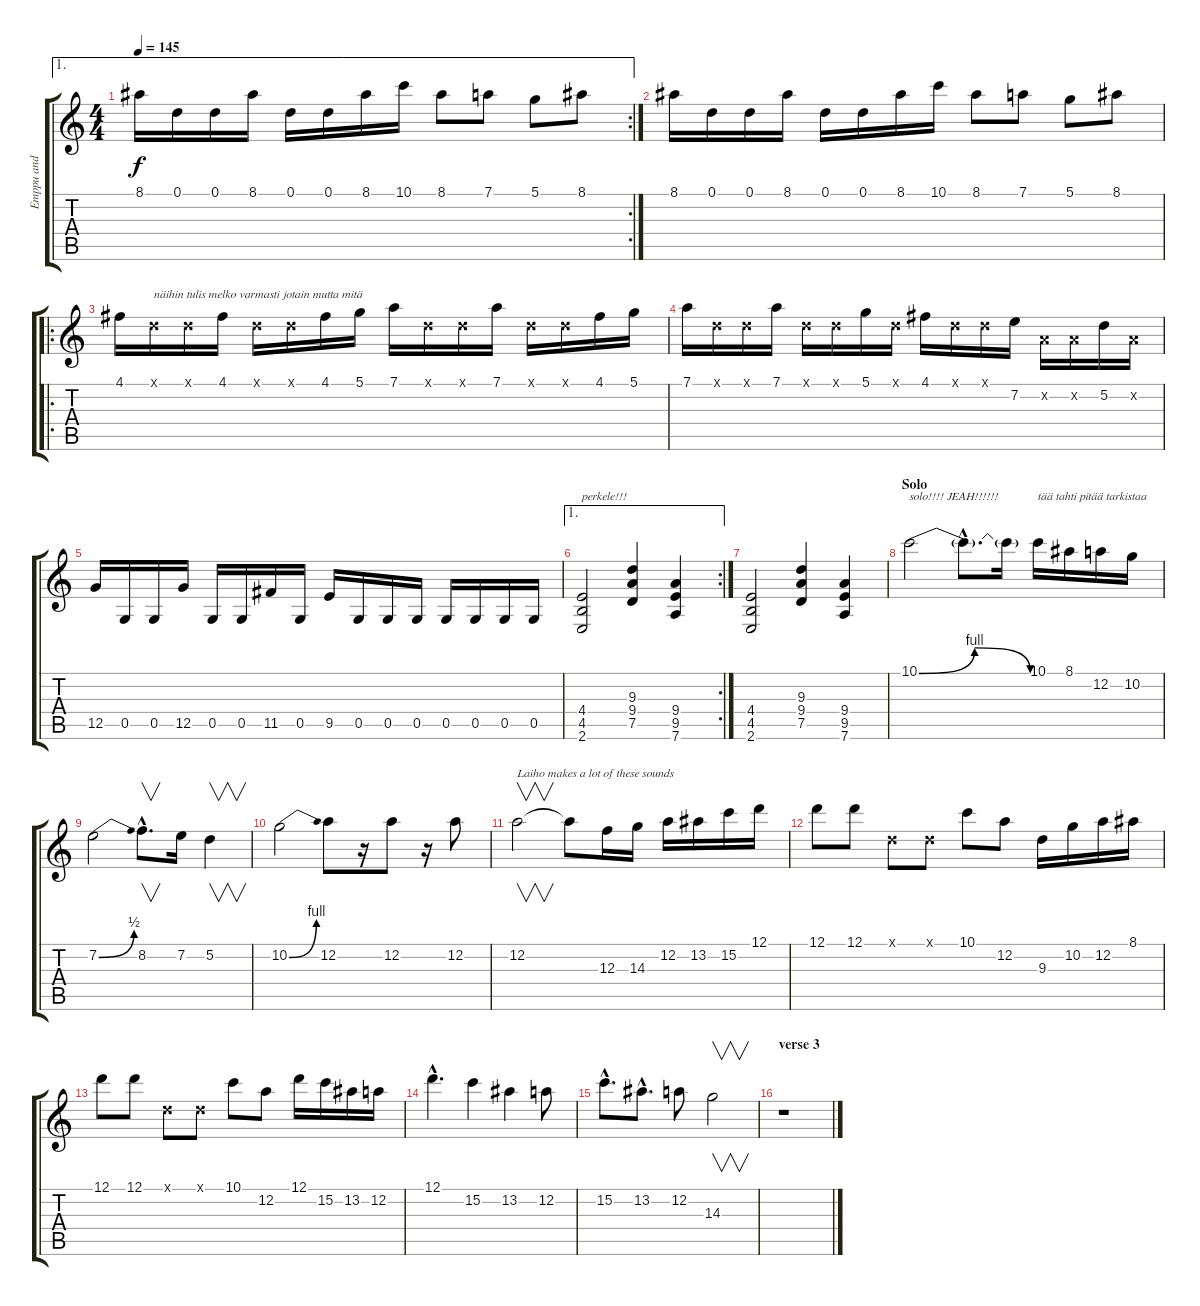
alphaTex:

\track ("Emppu and his guitar" "Emppu and ") {instrument distortionguitar}
\staff {score tabs}
\tuning (D4 A3 F3 C3 G2 D2) {hide}
\ae 1
\rc 2
\ts (4 4)
\tempo 145
\clef g2
\ks c
8.1.16{dy f} 0.1.16 0.1.16 8.1.16 0.1.16 0.1.16 8.1.16 10.1.16 8.1.8 7.1.8 5.1.8 8.1.8 |
8.1.16 0.1.16 0.1.16 8.1.16 0.1.16 0.1.16 8.1.16 10.1.16 8.1.8 7.1.8 5.1.8 8.1.8 |
\ro
4.1.16{instrument overdrivenguitar} 0.1{x}.16{txt "näihin tulis melko varmasti jotain mutta mitä"} 0.1{x}.16 4.1.16 0.1{x}.16 0.1{x}.16 4.1.16 5.1.16 7.1.16 0.1{x}.16 0.1{x}.16 7.1.16 0.1{x}.16 0.1{x}.16 4.1.16 5.1.16 |
7.1.16 0.1{x}.16 0.1{x}.16 7.1.16 0.1{x}.16 0.1{x}.16 5.1.16 0.1{x}.16 4.1.16 0.1{x}.16 0.1{x}.16 7.2.16 0.2{x}.16 0.2{x}.16 5.2.16 0.2{x}.16 |
12.5.16{volume 16 balance 8} 0.5.16 0.5.16 12.5.16 0.5.16 0.5.16 11.5.16 0.5.16 9.5.16 0.5.16 0.5.16 0.5.16 0.5.16 0.5.16 0.5.16 0.5.16 |
\ae 1
\rc 2
(4.4 4.5 2.6).2{txt "perkele!!!" volume 14} (9.3 9.4 7.5).4 (9.4 9.5 7.6).4 |
(4.4 4.5 2.6).2{volume 14} (9.3 9.4 7.5).4 (9.4 9.5 7.6).4 |
\section ("" "Solo")
10.1{be (bendrelease 0 0 15 4 40 4 60 0)}.2{txt "solo!!!! JEAH!!!!!!" volume 16 instrument guitarharmonics} 10.1{hac t}.8{d} 10.1{t}.16 10.1.16{txt "tää tahti pitää tarkistaa" instrument overdrivenguitar} 8.1.16 12.2.16 10.2.16 |
7.2{be (bend 0 0 60 2)}.2 8.2{hac}.8{v d} 7.2.16 5.2.4{v} |
10.2{be (bend 0 0 60 4)}.2 12.2.8 r.16 12.2.8 r.16 12.2.8 |
12.2.2{v txt "Laiho makes a lot of these sounds" instrument guitarharmonics} 12.2{t}.8 12.3.16{instrument overdrivenguitar} 14.3.16 12.2.16 13.2.16 15.2.16 12.1.16 |
12.1.8 12.1.8 0.1{x}.8 0.1{x}.8 10.1.8 12.2.8 9.3.16 10.2.16 12.2.16 8.1.16 |
12.1.8 12.1.8 0.1{x}.8 0.1{x}.8 10.1.8 12.2.8 12.1.16 15.2.16 13.2.16 12.2.16 |
12.1{hac}.4{d} 15.2.4 13.2.4 12.2.8 |
15.2{hac}.8{d} 13.2{hac}.8{d} 12.2.8 14.3.2{v} |
\section ("" "verse 3")
r.1
